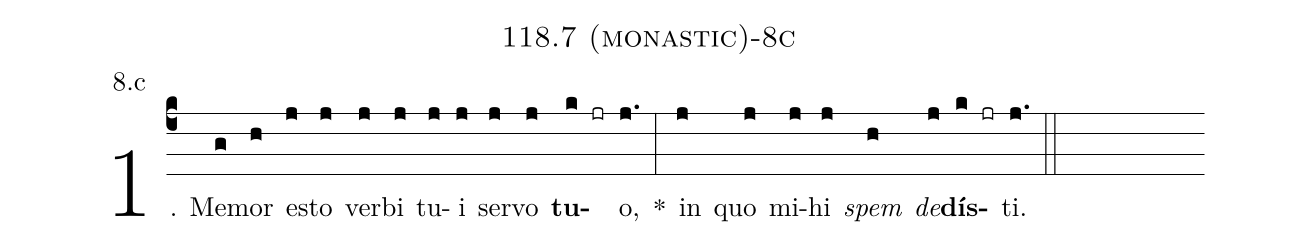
name: 118.7 (monastic)-8c;
annotation: 8.c;
%%
(c4)1. Me(g)mor(h) es(j)to(j) ver(j)bi(j) tu(j)i(j) ser(j)vo(j) <b>tu</b>(k jr)o,(j.) *(:) in(j) quo(j) mi(j)hi(j) <i>spem</i>(h) <i>de</i>(j)<b>dís</b>(k jr)ti.(j.) (::)
